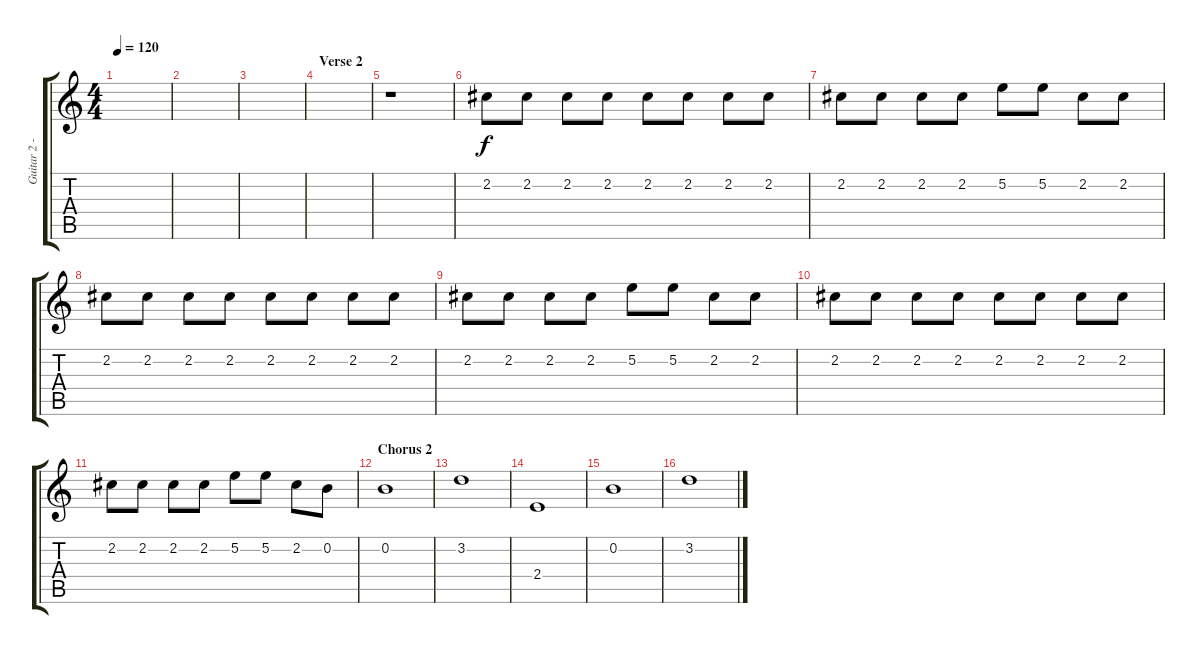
\track ("Guitar 2 - other stuff" "Guitar 2 -") {instrument overdrivenguitar}
\staff {score tabs}
\tuning (E4 B3 G3 D3 A2 E2) {hide}
\ts (4 4)
\tempo 120
\clef g2
\ks c
|
|
|
\section ("" "Verse 2")
|
r.1 |
2.2.8 2.2.8 2.2.8 2.2.8 2.2.8 2.2.8 2.2.8 2.2.8 |
2.2.8 2.2.8 2.2.8 2.2.8 5.2.8 5.2.8 2.2.8 2.2.8 |
2.2.8 2.2.8 2.2.8 2.2.8 2.2.8 2.2.8 2.2.8 2.2.8 |
2.2.8 2.2.8 2.2.8 2.2.8 5.2.8 5.2.8 2.2.8 2.2.8 |
2.2.8 2.2.8 2.2.8 2.2.8 2.2.8 2.2.8 2.2.8 2.2.8 |
2.2.8 2.2.8 2.2.8 2.2.8 5.2.8 5.2.8 2.2.8 0.2.8 |
\section ("" "Chorus 2")
0.2.1 |
3.2.1 |
2.4.1 |
0.2.1 |
3.2.1
